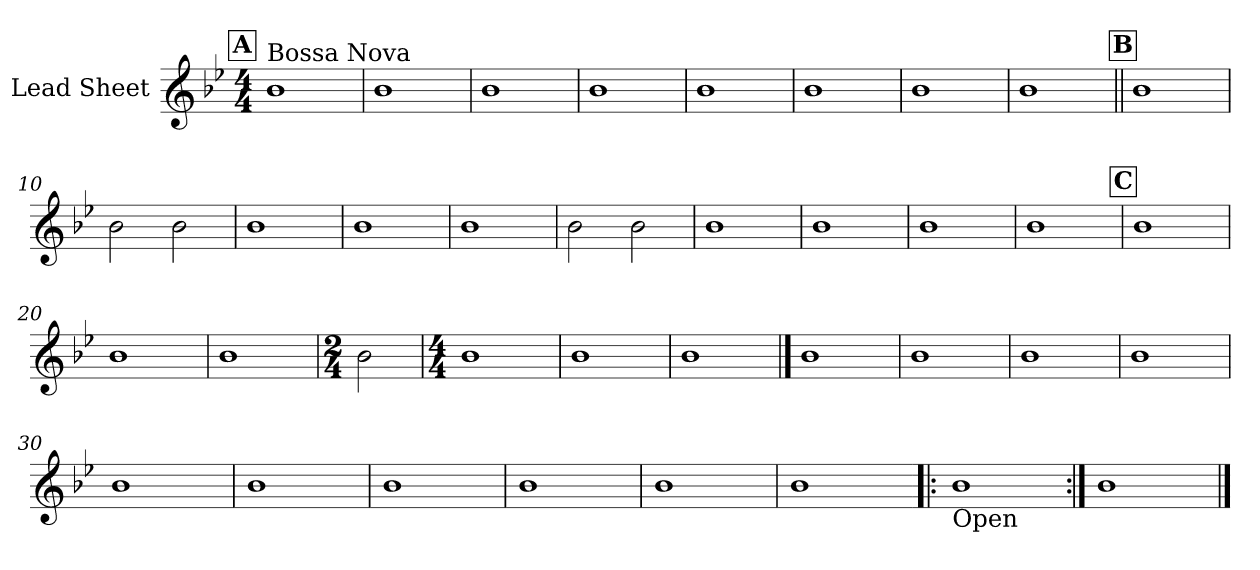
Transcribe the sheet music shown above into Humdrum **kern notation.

**kern
*part1
*staff1
*I"Lead Sheet
*clefG2
*k[b-e-]
*B-:
*M4/4
!!LO:REH:place=s1:a:fs=14:t=A
=1
!LO:TX:a:t=Bossa Nova
1b-
=2
1b-
=3
1b-
=4
1b-
!!LO:LB:g=z
=5
1b-
=6
1b-
=7
1b-
=8
1b-
!!LO:LB:g=z
!!LO:REH:place=s1:a:fs=14:t=B
=9||
1b-
=10
2b-\
2b-\
=11
1b-
=12
1b-
!!LO:LB:g=z
=13
1b-
=14
2b-\
2b-\
=15
1b-
=16
1b-
!!LO:LB:g=z
=17
1b-
=18
1b-
!!LO:REH:place=s1:a:fs=14:t=C
=19
1b-
=20
1b-
!!LO:LB:g=z
=21
1b-
=22
*M2/4
2b-\
=23
*M4/4
1b-
=24
1b-
!!LO:LB:g=z
=25
1b-
!!LO:LB:g=z
==26
1b-
=27
1b-
=28
1b-
=29
1b-
!!LO:LB:g=z
=30
1b-
=31
1b-
=32
1b-
=33
1b-
!!LO:LB:g=z
=34
1b-
=35
1b-
=36!|:
!LO:TX:b:t=Open
1b-
=37:|!
1b-
==
*-
